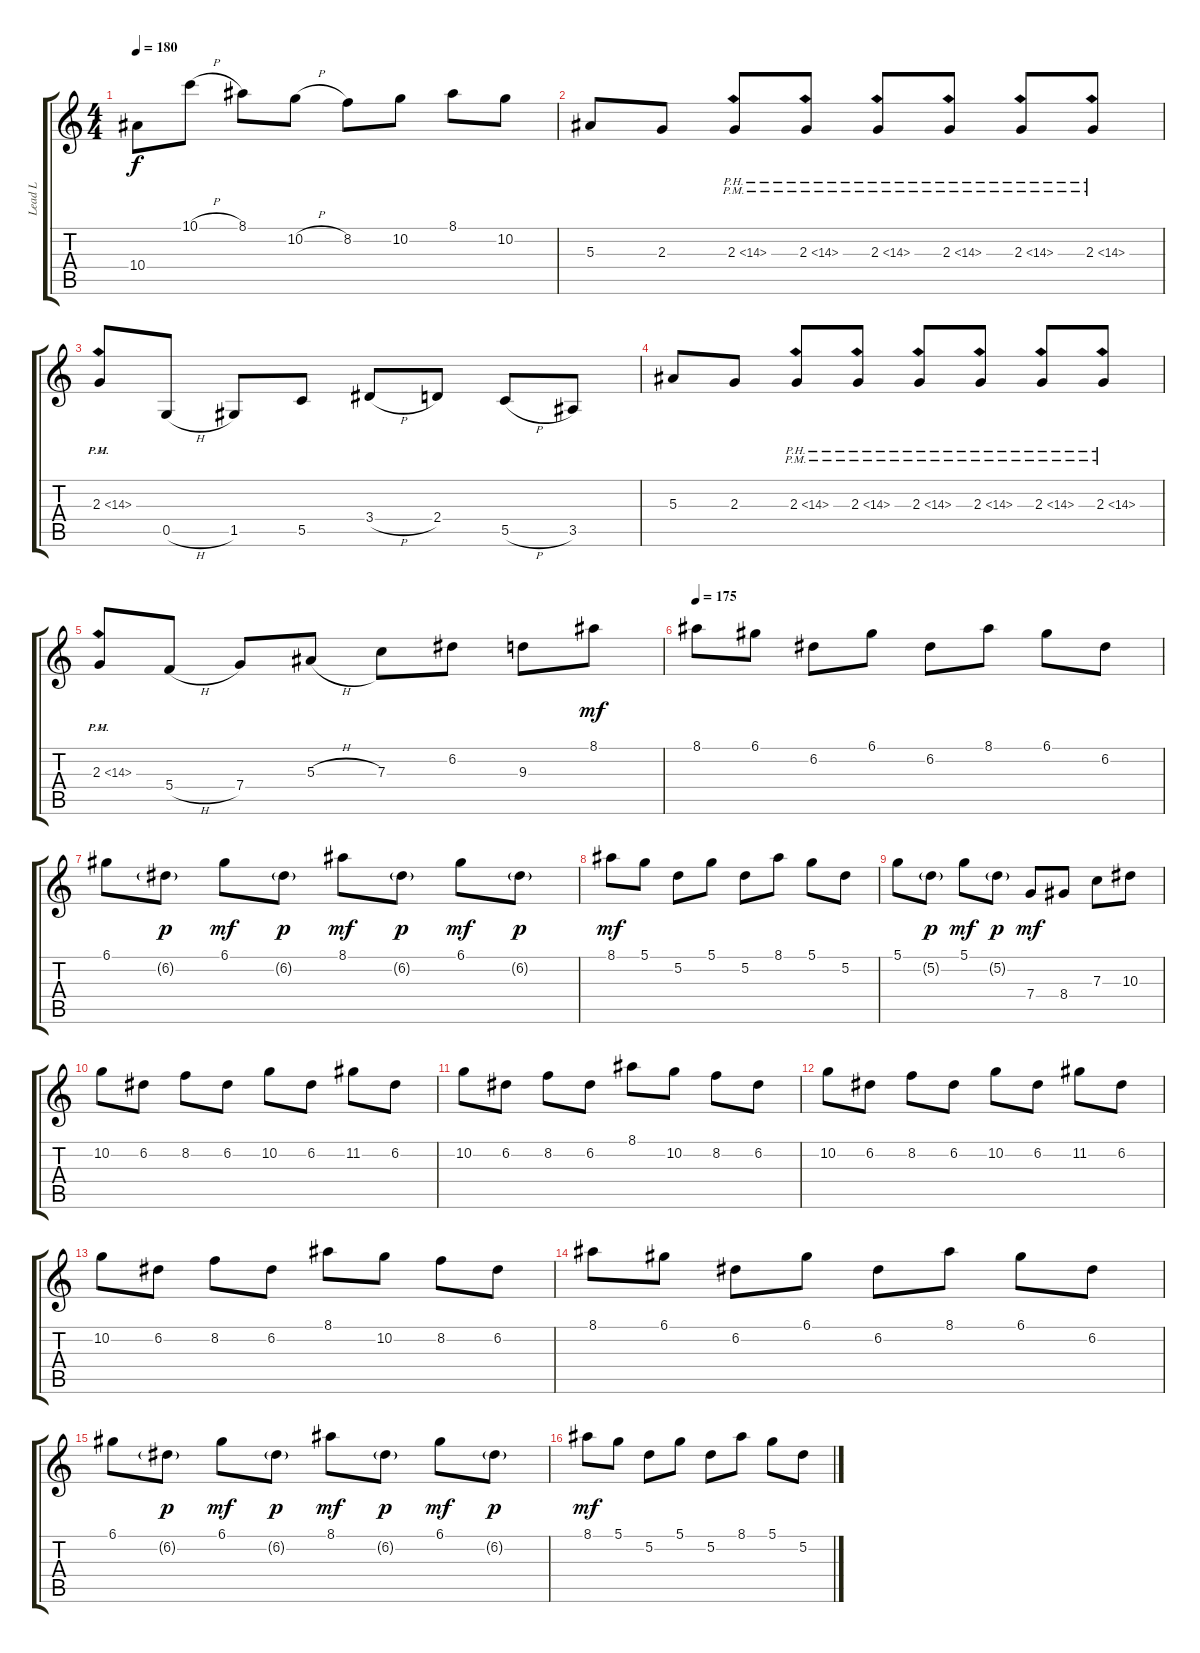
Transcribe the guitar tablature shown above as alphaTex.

\track ("Lead L" "Lead L") {instrument overdrivenguitar}
\staff {score tabs}
\tuning (D4 A3 F3 C3 G2 C2) {hide}
\ts (4 4)
\tempo 180
\clef g2
\ks c
10.4.8{dy f} 10.1{h}.8 8.1.8 10.2{h}.8 8.2.8 10.2.8 8.1.8 10.2.8 |
5.3.8 2.3.8 2.3{ph 12 pm}.8 2.3{ph 12 pm}.8 2.3{ph 12 pm}.8 2.3{ph 12 pm}.8 2.3{ph 12 pm}.8 2.3{ph 12 pm}.8 |
2.3{ph 12 pm}.8 0.5{h}.8 1.5.8 5.5.8 3.4{h}.8 2.4.8 5.5{h}.8 3.5.8 |
5.3.8 2.3.8 2.3{ph 12 pm}.8 2.3{ph 12 pm}.8 2.3{ph 12 pm}.8 2.3{ph 12 pm}.8 2.3{ph 12 pm}.8 2.3{ph 12 pm}.8 |
2.3{ph 12 pm}.8 5.4{h}.8 7.4.8 5.3{h}.8 7.3.8 6.2.8 9.3.8 8.1.8{dy mf} |
\tempo 175
8.1.8 6.1.8 6.2.8 6.1.8 6.2.8 8.1.8 6.1.8 6.2.8 |
6.1.8 6.2{g}.8{dy p} 6.1.8{dy mf} 6.2{g}.8{dy p} 8.1.8{dy mf} 6.2{g}.8{dy p} 6.1.8{dy mf} 6.2{g}.8{dy p} |
8.1.8{dy mf} 5.1.8 5.2.8 5.1.8 5.2.8 8.1.8 5.1.8 5.2.8 |
5.1.8 5.2{g}.8{dy p} 5.1.8{dy mf} 5.2{g}.8{dy p} 7.4.8{dy mf} 8.4.8 7.3.8 10.3.8 |
10.2.8 6.2.8 8.2.8 6.2.8 10.2.8 6.2.8 11.2.8 6.2.8 |
10.2.8 6.2.8 8.2.8 6.2.8 8.1.8 10.2.8 8.2.8 6.2.8 |
10.2.8 6.2.8 8.2.8 6.2.8 10.2.8 6.2.8 11.2.8 6.2.8 |
10.2.8 6.2.8 8.2.8 6.2.8 8.1.8 10.2.8 8.2.8 6.2.8 |
8.1.8 6.1.8 6.2.8 6.1.8 6.2.8 8.1.8 6.1.8 6.2.8 |
6.1.8 6.2{g}.8{dy p} 6.1.8{dy mf} 6.2{g}.8{dy p} 8.1.8{dy mf} 6.2{g}.8{dy p} 6.1.8{dy mf} 6.2{g}.8{dy p} |
8.1.8{dy mf} 5.1.8 5.2.8 5.1.8 5.2.8 8.1.8 5.1.8 5.2.8
